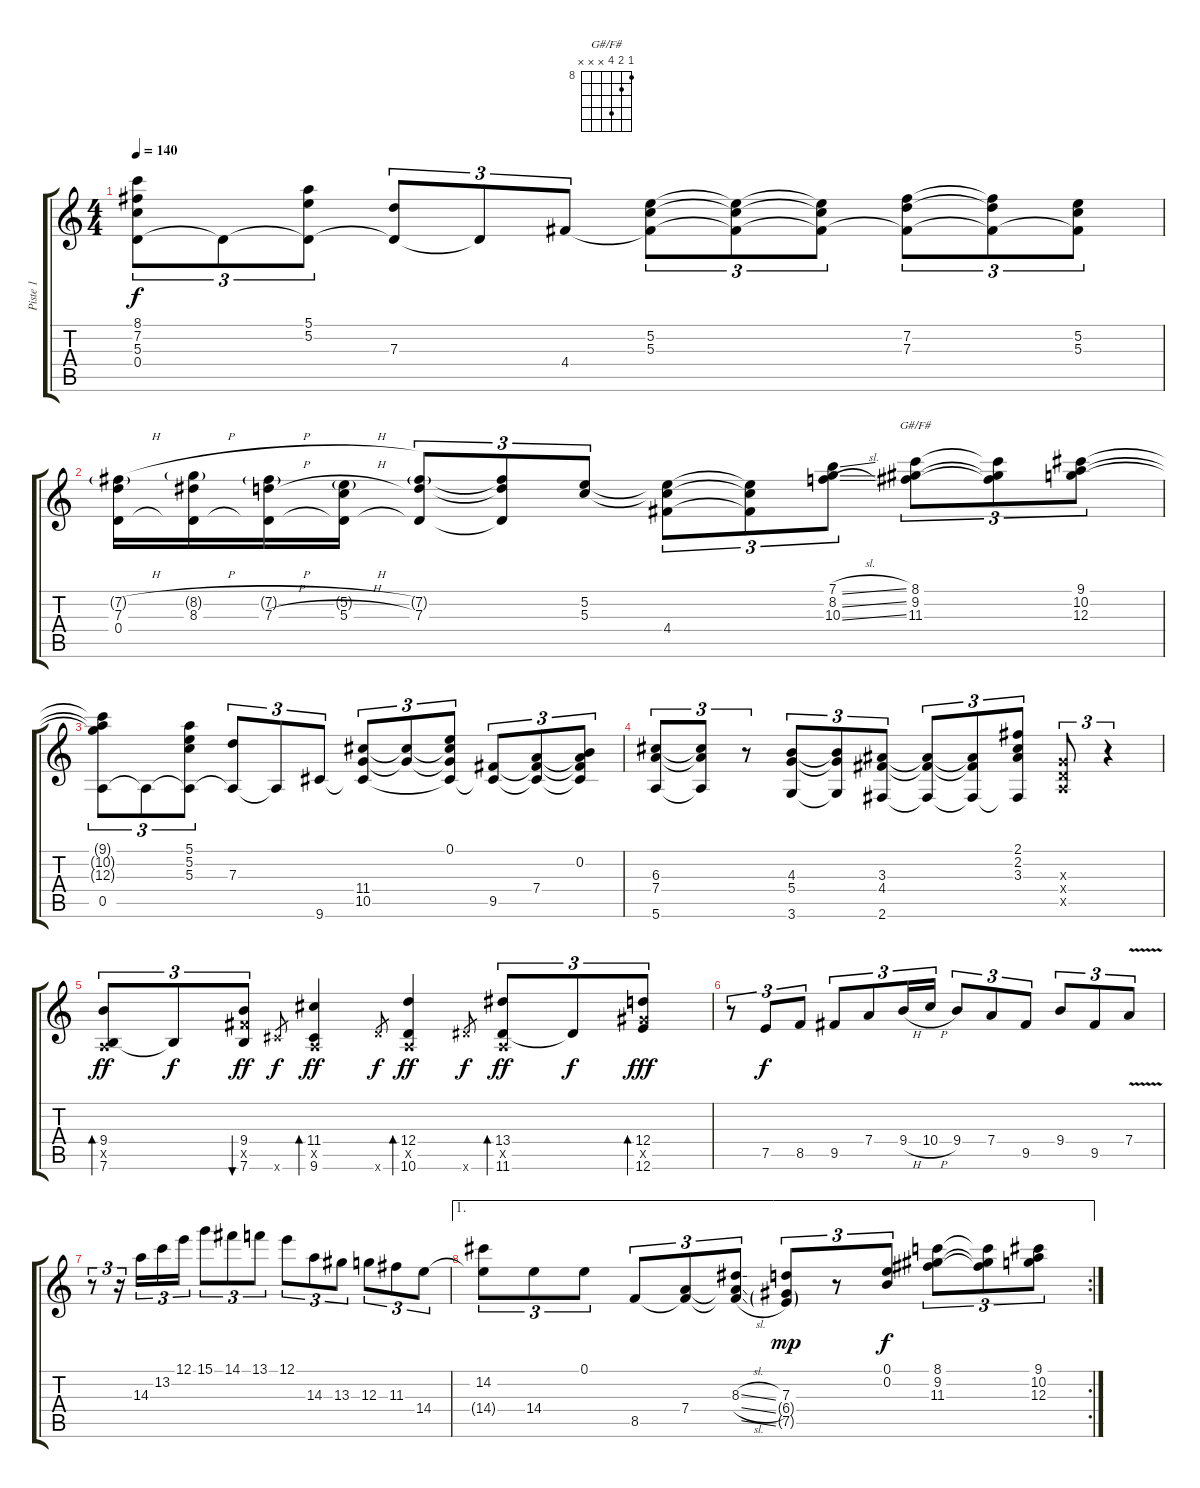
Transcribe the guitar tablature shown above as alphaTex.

\track ("Piste 1" "Piste 1") {instrument acousticguitarnylon}
\staff {score tabs}
\tuning (E4 B3 G3 D3 A2 E2) {hide}
\chord ("G#/F#" 8 9 11 x x x) {firstfret 8}
\ts (4 4)
\tempo 140
\clef g2
\ks c
(8.1{t} 7.2{t} 5.3{t} 0.4).8{tu (3 2) dy f} 0.4{t}.8{tu (3 2)} (5.1 5.2 0.4{t}).8{tu (3 2)} (7.3 0.4{t}).8{tu (3 2)} 0.4{t}.8{tu (3 2)} 4.4.8{tu (3 2)} (5.2 5.3 4.4{t}).8{tu (3 2)} (5.2{t} 5.3{t} 4.4{t}).8{tu (3 2)} (5.2{t} 5.3{t} 4.4{t}).8{tu (3 2)} (7.2 7.3 4.4{t}).8{tu (3 2)} (7.2{t} 7.3{t} 4.4{t}).8{tu (3 2)} (5.2 5.3 4.4{t}).8{tu (3 2)} |
(7.2{h g} 7.3 0.4).16 (8.2{h g} 8.3 0.4{t}).16 (7.2{h g} 7.3{h} 0.4{t}).16 (5.2{h g} 5.3{h} 0.4{t}).16 (7.2{g} 7.3 0.4{t}).8{tu (3 2)} (7.2{t} 7.3{t} 0.4{t}).8{tu (3 2)} (5.2 5.3).8{tu (3 2)} (5.2{t} 5.3{t} 4.4).8{tu (3 2)} (5.2{t} 5.3{t} 4.4{t}).8{tu (3 2)} (7.1{sl} 8.2{sl} 10.3{sl}).8{tu (3 2)} (8.1 9.2 11.3).8{tu (3 2) ch "G#/F#"} (8.1{t} 9.2{t} 11.3{t}).8{tu (3 2)} (9.1 10.2 12.3).8{tu (3 2)} |
(9.1{t} 10.2{t} 12.3{t} 0.5).8{tu (3 2)} 0.5{t}.8{tu (3 2)} (5.1 5.2 5.3 0.5{t}).8{tu (3 2)} (7.3 0.5{t}).8{tu (3 2)} 0.5{t}.8{tu (3 2)} 9.6.8{tu (3 2)} (11.4 10.5 9.6{t}).8{tu (3 2)} (11.4{t} 10.5{t}).8{tu (3 2)} (0.1 11.4{t} 10.5{t} 9.6{t}).8{tu (3 2)} (9.5 9.6{t}).8{tu (3 2)} (7.4 9.5{t} 9.6{t}).8{tu (3 2)} (0.2 7.4{t} 9.5{t} 9.6{t}).8{tu (3 2)} |
(6.3 7.4 5.6).8{tu (3 2)} (6.3{t} 7.4{t} 5.6{t}).8{tu (3 2)} r.8{tu (3 2)} (4.3 5.4 3.6).8{tu (3 2)} (4.3{t} 5.4{t} 3.6{t}).8{tu (3 2)} (3.3 4.4 2.6).8{tu (3 2)} (3.3{t} 4.4{t} 2.6{t}).8{tu (3 2)} (3.3{t} 4.4{t} 2.6{t}).8{tu (3 2)} (2.1 2.2 3.3 2.6{t}).8{tu (3 2)} (0.3{x} 0.4{x} 0.5{x}).8{tu (3 2)} r.4{tu (3 2)} |
(9.4 0.5{x} 7.6).8{tu (3 2) bd 60 dy ff} 7.6{t}.8{tu (3 2) dy f} (9.4 9.5{x} 7.6).8{tu (3 2) bu 60 dy ff} 9.6{x}.8{gr dy f} (11.4 0.5{x} 9.6).4{bd 60 dy ff} 10.6{x}.8{gr dy f} (12.4 0.5{x} 10.6).4{bd 60 dy ff} 11.6{x}.8{gr dy f} (13.4 0.5{x} 11.6).8{tu (3 2) bd 60 dy ff} 11.6{t}.8{tu (3 2) dy f} (12.4 11.5{x} 12.6).8{tu (3 2) bd 60 dy fff} |
r.8{tu (3 2)} 7.5.8{tu (3 2) dy f} 8.5.8{tu (3 2)} 9.5.8{tu (3 2)} 7.4.8{tu (3 2)} 9.4{h}.16{tu (3 2)} 10.4{h}.16{tu (3 2)} 9.4.8{tu (3 2)} 7.4.8{tu (3 2)} 9.5.8{tu (3 2)} 9.4.8{tu (3 2)} 9.5.8{tu (3 2)} 7.4{v}.8{tu (3 2)} |
r.8{tu (3 2)} r.16{tu (3 2)} 14.3.16{tu (3 2)} 13.2.16{tu (3 2)} 12.1.16{tu (3 2)} 15.1.8{tu (3 2)} 14.1.8{tu (3 2)} 13.1.8{tu (3 2)} 12.1.8{tu (3 2)} 14.3.8{tu (3 2)} 13.3.8{tu (3 2)} 12.3.8{tu (3 2)} 11.3.8{tu (3 2)} 14.4.8{tu (3 2)} |
\ae 1
\rc 2
(14.2 14.4{t}).8{tu (3 2)} 14.4.8{tu (3 2)} 0.1.8{tu (3 2)} 8.5.8{tu (3 2)} (7.4 8.5{t}).8{tu (3 2)} (8.3{sl} 7.4{sl t} 8.5{sl t}).8{tu (3 2)} (7.3 6.4{g} 7.5{g}).8{tu (3 2) dy mp} r.8{tu (3 2)} (0.1 0.2).8{tu (3 2) dy f} (8.1 9.2 11.3).8{tu (3 2)} (8.1{t} 9.2{t} 11.3{t}).8{tu (3 2)} (9.1 10.2 12.3).8{tu (3 2)}
